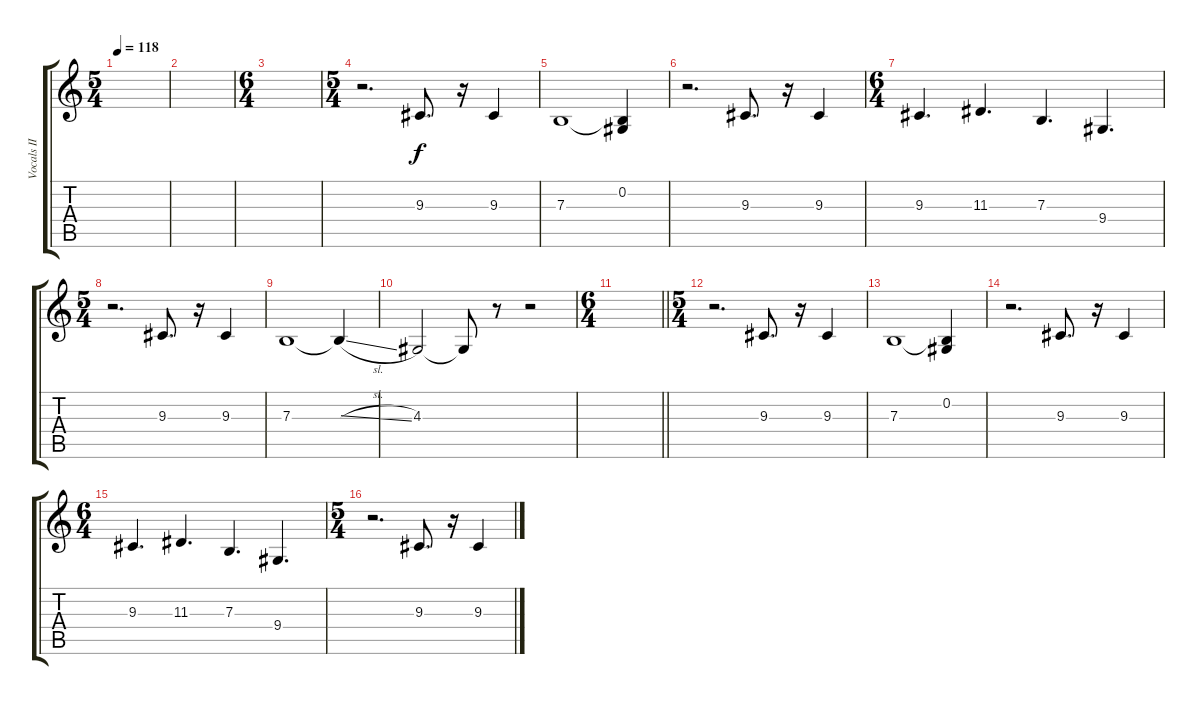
\track ("Vocals II" "Vocals II") {instrument clarinet}
\staff {score tabs}
\tuning (Db4 Ab3 E3 B2 Gb2 Db2) {hide}
\ts (5 4)
\tempo 118
\clef g2
\ks c
|
|
\ts (6 4)
|
\ts (5 4)
r.2{d} 9.3.8{d} r.16 9.3.4 |
7.3.1 (0.2 7.3{t}).4 |
r.2{d} 9.3.8{d} r.16 9.3.4 |
\ts (6 4)
9.3.4{d} 11.3.4{d} 7.3.4{d} 9.4.4{d} |
\ts (5 4)
r.2{d} 9.3.8{d} r.16 9.3.4 |
7.3.1 7.3{sl t}.4 |
4.3.2 4.3{t}.8 r.8 r.2 |
\ts (6 4)
\barLineRight lightlight
|
\ts (5 4)
r.2{d} 9.3.8{d} r.16 9.3.4 |
7.3.1 (0.2 7.3{t}).4 |
r.2{d} 9.3.8{d} r.16 9.3.4 |
\ts (6 4)
9.3.4{d} 11.3.4{d} 7.3.4{d} 9.4.4{d} |
\ts (5 4)
r.2{d} 9.3.8{d} r.16 9.3.4
